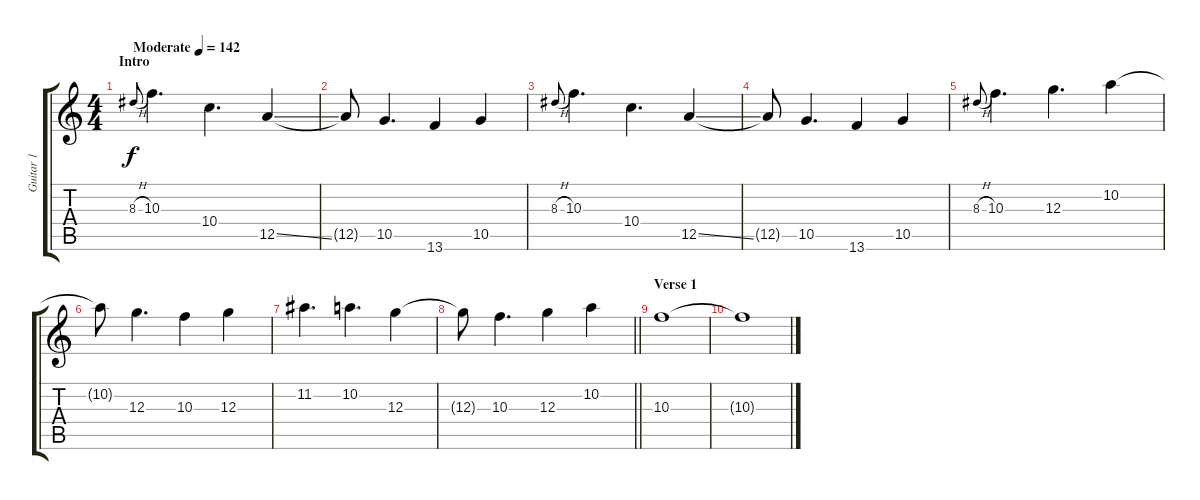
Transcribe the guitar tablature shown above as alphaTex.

\track ("Guitar 1" "Guitar 1") {instrument distortionguitar}
\staff {score tabs}
\tuning (E4 B3 G3 D3 A2 E2) {hide}
\ts (4 4)
\section ("" "Intro")
\tempo (142 "Moderate")
\clef g2
\ks c
8.3{h}.8{gr onbeat dy f instrument distortionguitar} 10.3.4{d} 10.4.4{d} 12.5{ss}.4 |
12.5{t}.8 10.5.4{d} 13.6.4 10.5.4 |
8.3{h}.8{gr onbeat} 10.3.4{d} 10.4.4{d} 12.5{ss}.4 |
12.5{t}.8 10.5.4{d} 13.6.4 10.5.4 |
8.3{h}.8{gr onbeat} 10.3.4{d} 12.3.4{d} 10.2.4 |
10.2{t}.8 12.3.4{d} 10.3.4 12.3.4 |
11.2.4{d} 10.2.4{d} 12.3.4 |
\barLineRight lightlight
12.3{t}.8 10.3.4{d} 12.3.4 10.2.4 |
\section ("" "Verse 1")
10.3.1{volume 4} |
10.3{t}.1
